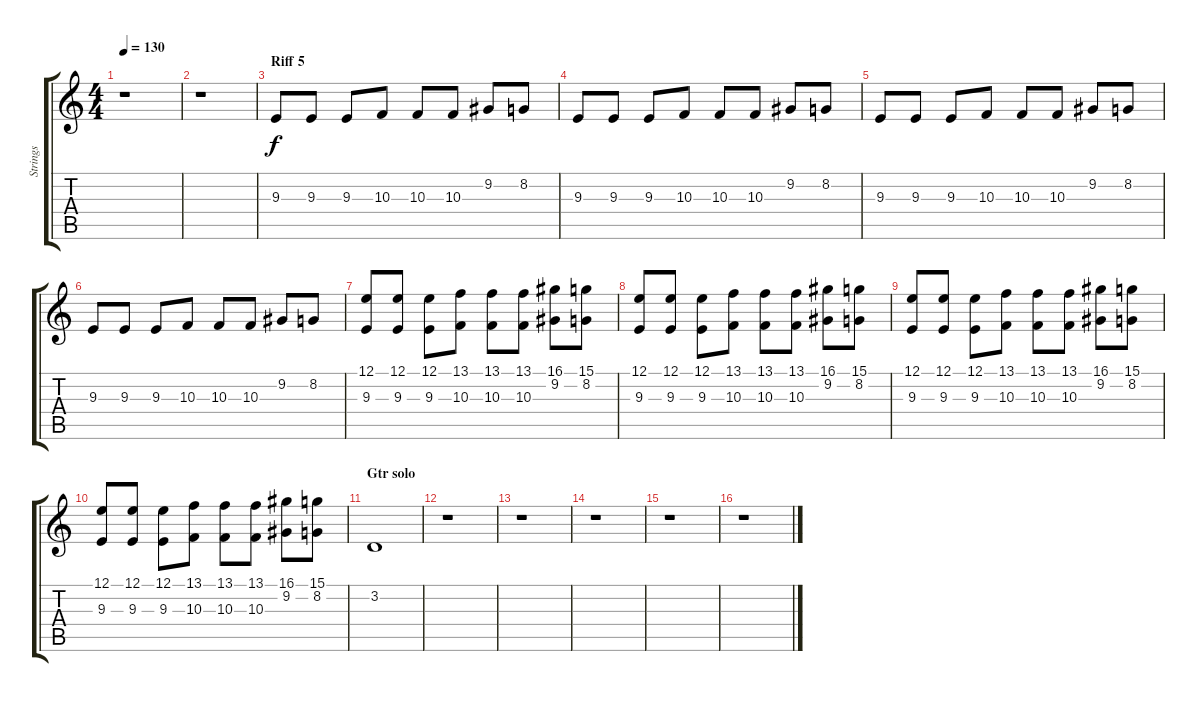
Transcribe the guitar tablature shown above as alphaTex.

\track ("Strings" "Strings") {instrument stringensemble1}
\staff {score tabs}
\tuning (E4 B3 G3 D3 A2 E2) {hide}
\ts (4 4)
\tempo 130
\clef g2
\ks c
r.1{dy f} |
r.1 |
\section ("" "Riff 5")
9.3.8 9.3.8 9.3.8 10.3.8 10.3.8 10.3.8 9.2.8 8.2.8 |
9.3.8 9.3.8 9.3.8 10.3.8 10.3.8 10.3.8 9.2.8 8.2.8 |
9.3.8 9.3.8 9.3.8 10.3.8 10.3.8 10.3.8 9.2.8 8.2.8 |
9.3.8 9.3.8 9.3.8 10.3.8 10.3.8 10.3.8 9.2.8 8.2.8 |
(12.1 9.3).8 (12.1 9.3).8 (12.1 9.3).8 (13.1 10.3).8 (13.1 10.3).8 (13.1 10.3).8 (16.1 9.2).8 (15.1 8.2).8 |
(12.1 9.3).8 (12.1 9.3).8 (12.1 9.3).8 (13.1 10.3).8 (13.1 10.3).8 (13.1 10.3).8 (16.1 9.2).8 (15.1 8.2).8 |
(12.1 9.3).8 (12.1 9.3).8 (12.1 9.3).8 (13.1 10.3).8 (13.1 10.3).8 (13.1 10.3).8 (16.1 9.2).8 (15.1 8.2).8 |
(12.1 9.3).8 (12.1 9.3).8 (12.1 9.3).8 (13.1 10.3).8 (13.1 10.3).8 (13.1 10.3).8 (16.1 9.2).8 (15.1 8.2).8 |
\section ("" "Gtr solo")
3.2.1 |
r.1 |
r.1 |
r.1 |
r.1 |
r.1
